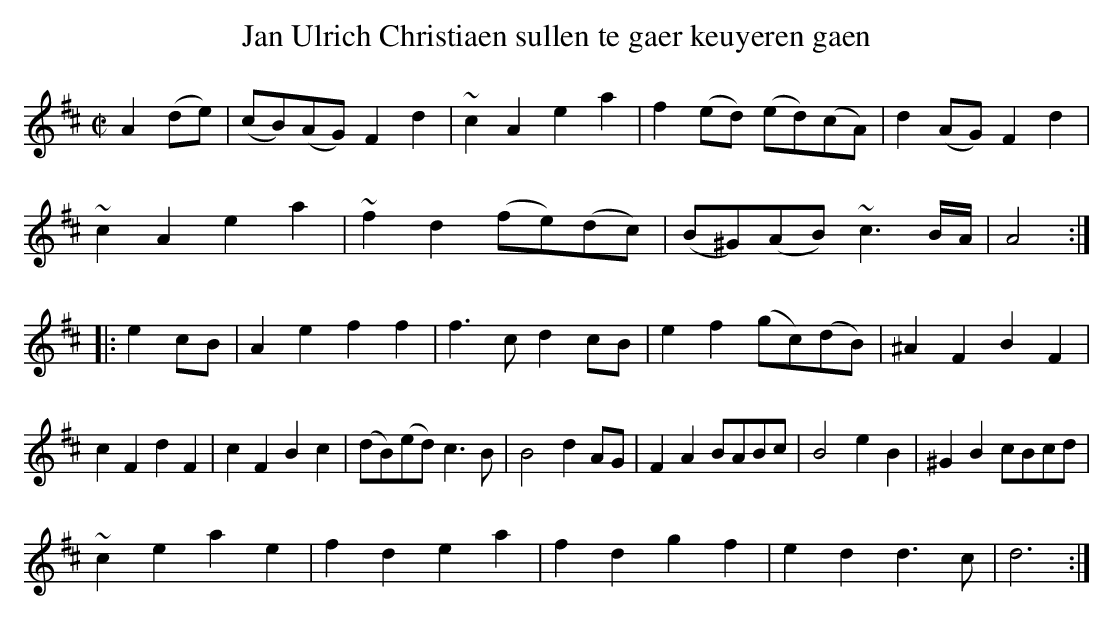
X:1
T:Jan Ulrich Christiaen sullen te gaer keuyeren gaen
M:C|
K:Dmaj
A2(de)|(cB)(AG)F2d2|~c2A2e2a2|f2(ed) (ed)(cA)|d2(AG)F2d2|
~c2A2e2a2|~f2d2(fe)(dc)|(B^G)(AB)~c3B/A/|A4:|
|:e2cB|A2e2f2f2|f3cd2cB|e2f2(gc)(dB)|^A2F2B2F2|
c2F2d2F2|c2F2B2c2|(dB)(ed)c3B|B4d2AG|F2A2BABc|B4e2B2|^G2B2cBcd|
~c2e2a2e2|f2d2e2a2|f2d2g2f2|e2d2d3c|d6:|
